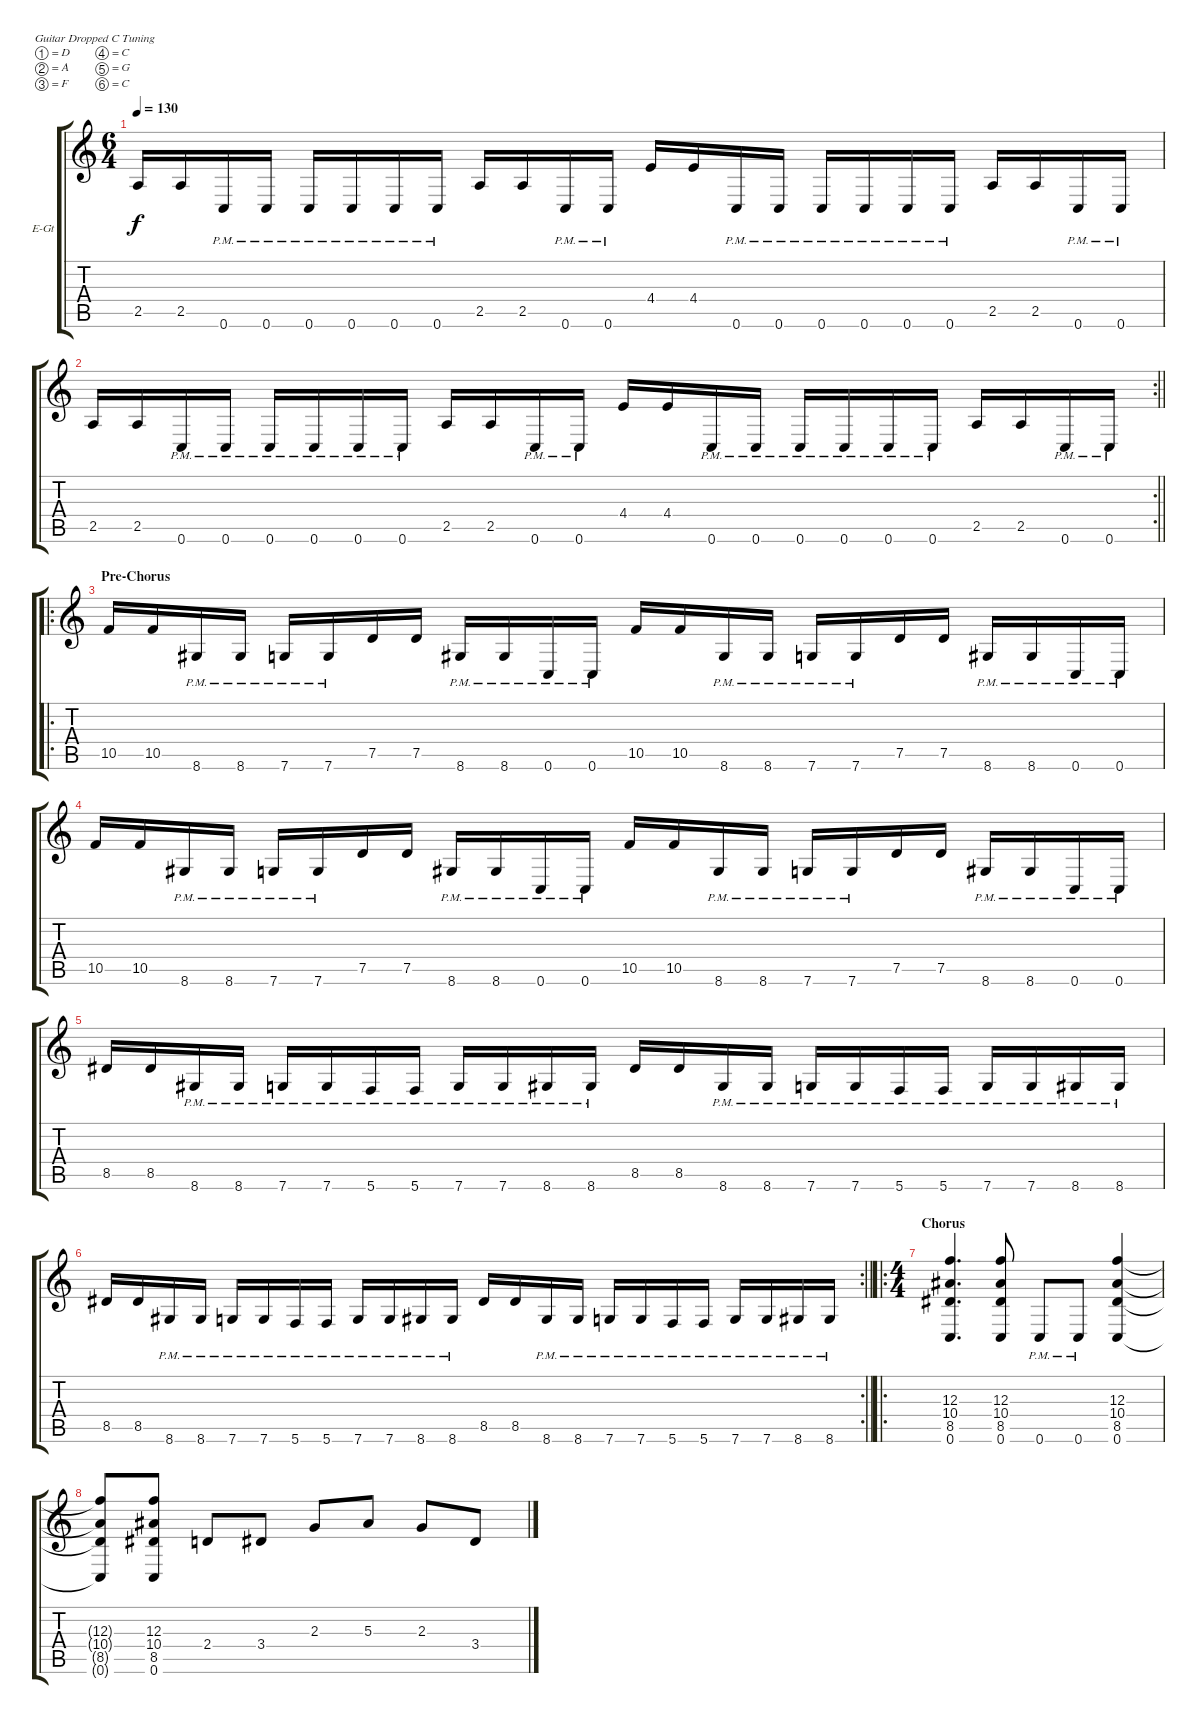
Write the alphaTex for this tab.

\bracketExtendMode groupsimilarinstruments
\firstSystemTrackNameOrientation horizontal
\otherSystemsTrackNameOrientation horizontal
\track ("Brent Hinds" "E-Gt") {instrument overdrivenguitar}
\staff {score tabs}
\tuning (D4 A3 F3 C3 G2 C2)
\ts (6 4)
\tempo 130
\clef g2
\ks c
2.5.16{dy f} 2.5.16 0.6{pm}.16 0.6{pm}.16 0.6{pm}.16 0.6{pm}.16 0.6{pm}.16 0.6{pm}.16 2.5.16 2.5.16 0.6{pm}.16 0.6{pm}.16 4.4.16 4.4.16 0.6{pm}.16 0.6{pm}.16 0.6{pm}.16 0.6{pm}.16 0.6{pm}.16 0.6{pm}.16 2.5.16 2.5.16 0.6{pm}.16 0.6{pm}.16 |
\rc 2
\barLineRight lightlight
2.5.16 2.5.16 0.6{pm}.16 0.6{pm}.16 0.6{pm}.16 0.6{pm}.16 0.6{pm}.16 0.6{pm}.16 2.5.16 2.5.16 0.6{pm}.16 0.6{pm}.16 4.4.16 4.4.16 0.6{pm}.16 0.6{pm}.16 0.6{pm}.16 0.6{pm}.16 0.6{pm}.16 0.6{pm}.16 2.5.16 2.5.16 0.6{pm}.16 0.6{pm}.16 |
\ro
\section ("" "Pre-Chorus")
10.5.16 10.5.16 8.6{pm}.16 8.6{pm}.16 7.6{pm}.16 7.6{pm}.16 7.5.16 7.5.16 8.6{pm}.16 8.6{pm}.16 0.6{pm}.16 0.6{pm}.16 10.5.16 10.5.16 8.6{pm}.16 8.6{pm}.16 7.6{pm}.16 7.6{pm}.16 7.5.16 7.5.16 8.6{pm}.16 8.6{pm}.16 0.6{pm}.16 0.6{pm}.16 |
10.5.16 10.5.16 8.6{pm}.16 8.6{pm}.16 7.6{pm}.16 7.6{pm}.16 7.5.16 7.5.16 8.6{pm}.16 8.6{pm}.16 0.6{pm}.16 0.6{pm}.16 10.5.16 10.5.16 8.6{pm}.16 8.6{pm}.16 7.6{pm}.16 7.6{pm}.16 7.5.16 7.5.16 8.6{pm}.16 8.6{pm}.16 0.6{pm}.16 0.6{pm}.16 |
8.5.16 8.5.16 8.6{pm}.16 8.6{pm}.16 7.6{pm}.16 7.6{pm}.16 5.6{pm}.16 5.6{pm}.16 7.6{pm}.16 7.6{pm}.16 8.6{pm}.16 8.6{pm}.16 8.5.16 8.5.16 8.6{pm}.16 8.6{pm}.16 7.6{pm}.16 7.6{pm}.16 5.6{pm}.16 5.6{pm}.16 7.6{pm}.16 7.6{pm}.16 8.6{pm}.16 8.6{pm}.16 |
\rc 2
\barLineRight lightlight
8.5.16 8.5.16 8.6{pm}.16 8.6{pm}.16 7.6{pm}.16 7.6{pm}.16 5.6{pm}.16 5.6{pm}.16 7.6{pm}.16 7.6{pm}.16 8.6{pm}.16 8.6{pm}.16 8.5.16 8.5.16 8.6{pm}.16 8.6{pm}.16 7.6{pm}.16 7.6{pm}.16 5.6{pm}.16 5.6{pm}.16 7.6{pm}.16 7.6{pm}.16 8.6{pm}.16 8.6{pm}.16 |
\ro
\ts (4 4)
\beaming (8 2 2 2 2)
\section ("" "Chorus")
(12.3 10.4 8.5 0.6).4{d} (12.3 10.4 8.5 0.6).8 0.6{pm}.8 0.6{pm}.8 (12.3 10.4 8.5 0.6).4 |
(12.3{t} 10.4{t} 8.5{t} 0.6{t}).8 (12.3 10.4 8.5 0.6).8 2.4.8 3.4.8 2.3.8 5.3.8 2.3.8 3.4.8
